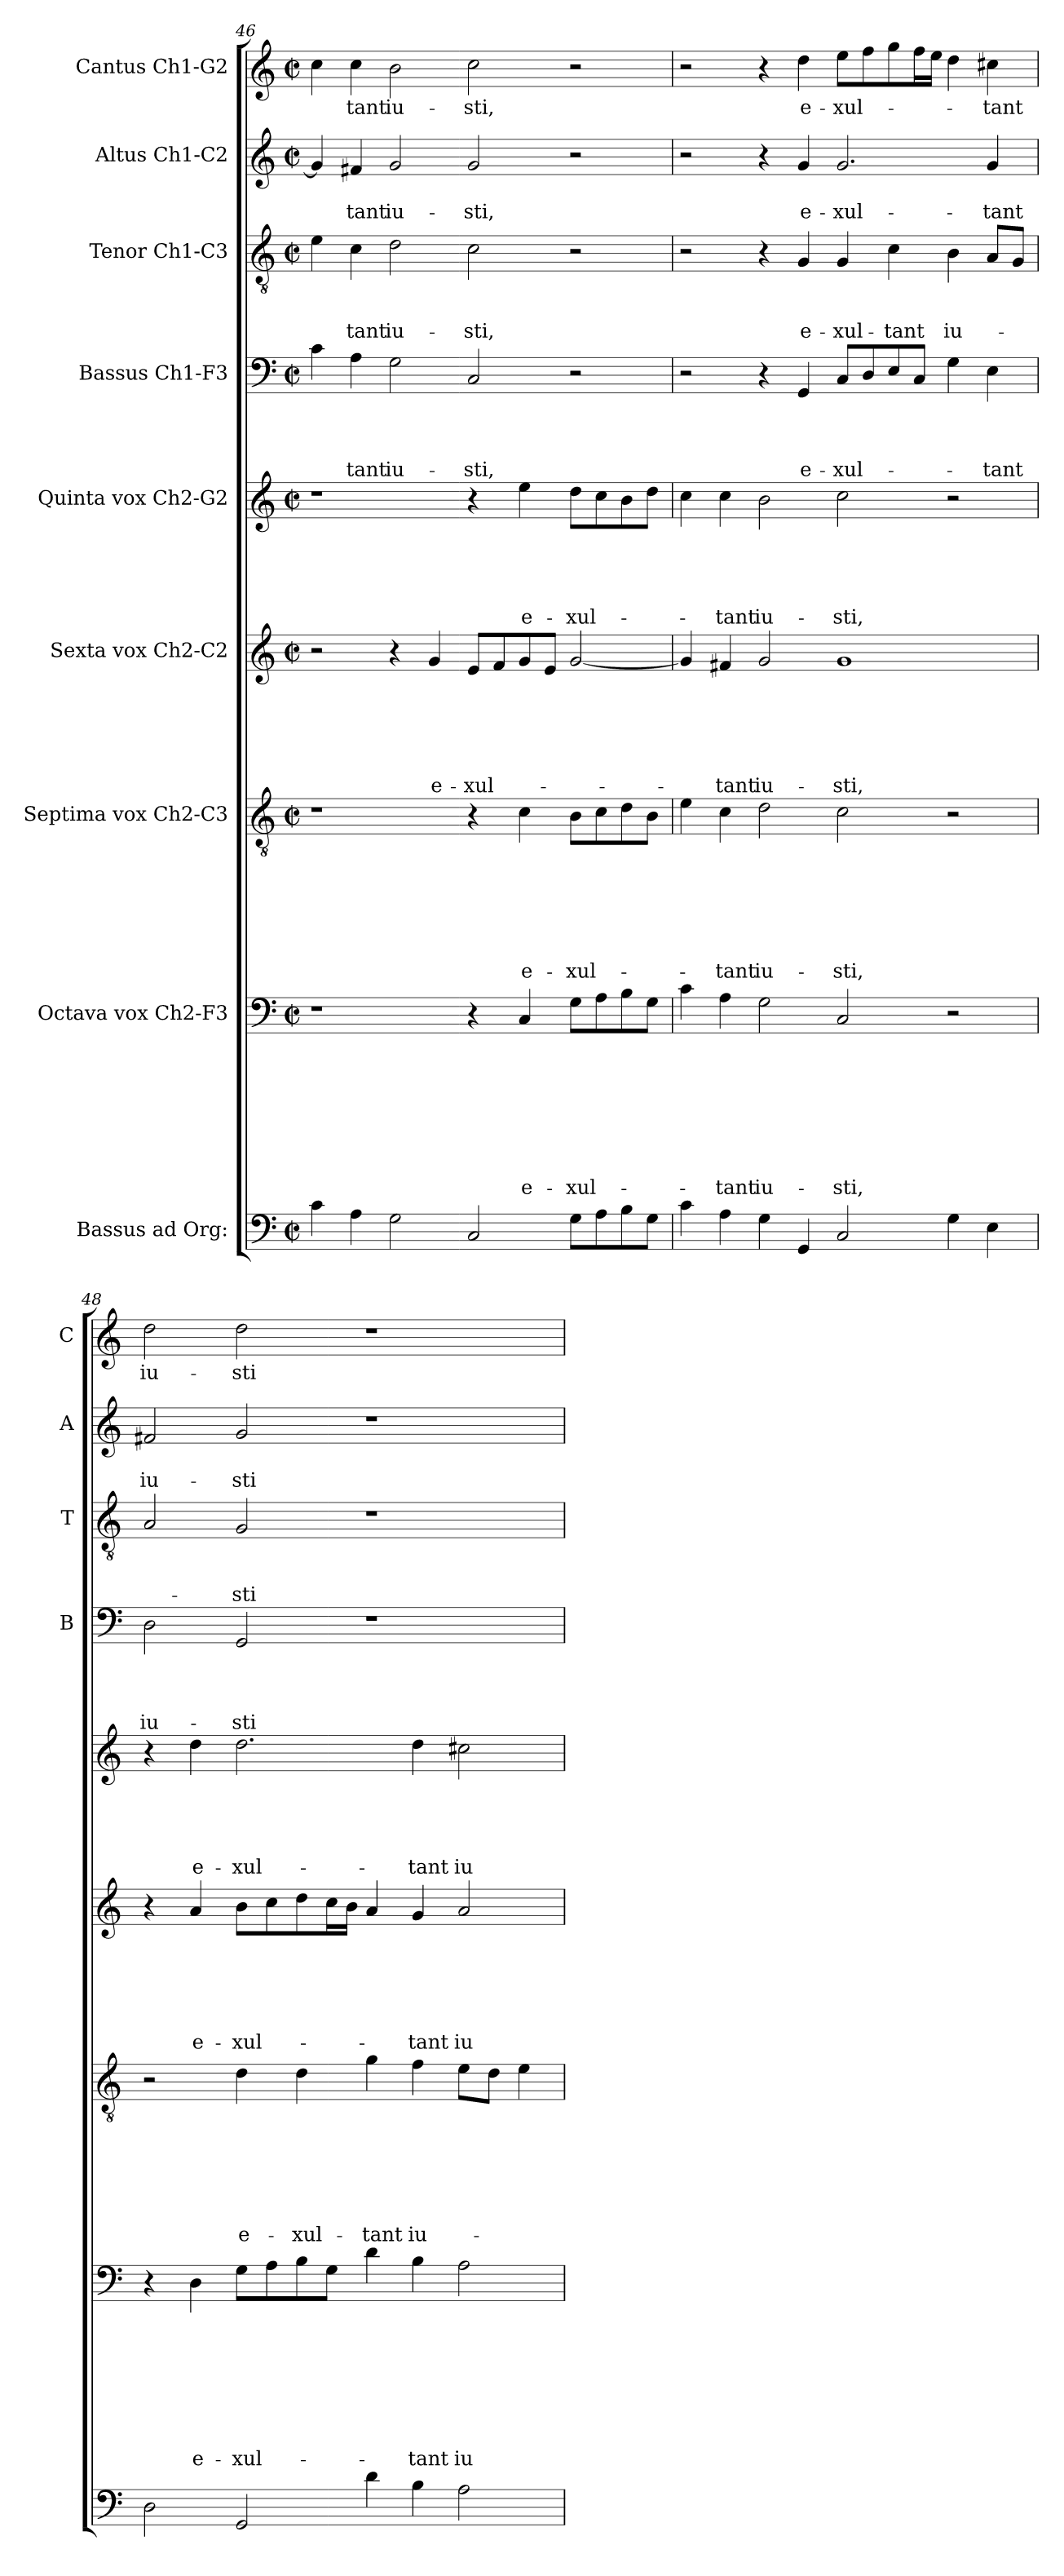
**kern	**kern	**text	**text	**text	**text	**text	**text	**text	**text	**kern	**text	**text	**text	**text	**text	**text	**text	**kern	**text	**text	**text	**text	**text	**text	**kern	**text	**text	**text	**text	**text	**kern	**text	**text	**text	**text	**kern	**text	**text	**text	**kern	**text	**text	**kern	**text
*part9	*part8	*part8	*part8	*part8	*part8	*part8	*part8	*part8	*part8	*part7	*part7	*part7	*part7	*part7	*part7	*part7	*part7	*part6	*part6	*part6	*part6	*part6	*part6	*part6	*part5	*part5	*part5	*part5	*part5	*part5	*part4	*part4	*part4	*part4	*part4	*part3	*part3	*part3	*part3	*part2	*part2	*part2	*part1	*part1
*staff9	*staff8	*staff8	*staff8	*staff8	*staff8	*staff8	*staff8	*staff8	*staff8	*staff7	*staff7	*staff7	*staff7	*staff7	*staff7	*staff7	*staff7	*staff6	*staff6	*staff6	*staff6	*staff6	*staff6	*staff6	*staff5	*staff5	*staff5	*staff5	*staff5	*staff5	*staff4	*staff4	*staff4	*staff4	*staff4	*staff3	*staff3	*staff3	*staff3	*staff2	*staff2	*staff2	*staff1	*staff1
*I"Bassus ad Org:	*I"Octava vox Ch2-F3	*	*	*	*	*	*	*	*	*I"Septima vox Ch2-C3	*	*	*	*	*	*	*	*I"Sexta vox Ch2-C2	*	*	*	*	*	*	*I"Quinta vox Ch2-G2	*	*	*	*	*	*I"Bassus Ch1-F3	*	*	*	*	*I"Tenor Ch1-C3	*	*	*	*I"Altus Ch1-C2	*	*	*I"Cantus Ch1-G2	*
*	*	*	*	*	*	*	*	*	*	*	*	*	*	*	*	*	*	*	*	*	*	*	*	*	*	*	*	*	*	*	*I'B	*	*	*	*	*I'T	*	*	*	*I'A	*	*	*I'C	*
*clefF4	*clefF4	*	*	*	*	*	*	*	*	*clefGv2	*	*	*	*	*	*	*	*clefG2	*	*	*	*	*	*	*clefG2	*	*	*	*	*	*clefF4	*	*	*	*	*clefGv2	*	*	*	*clefG2	*	*	*clefG2	*
*k[]	*k[]	*	*	*	*	*	*	*	*	*k[]	*	*	*	*	*	*	*	*k[]	*	*	*	*	*	*	*k[]	*	*	*	*	*	*k[]	*	*	*	*	*k[]	*	*	*	*k[]	*	*	*k[]	*
*C:	*C:	*	*	*	*	*	*	*	*	*C:	*	*	*	*	*	*	*	*C:	*	*	*	*	*	*	*C:	*	*	*	*	*	*C:	*	*	*	*	*C:	*	*	*	*C:	*	*	*C:	*
*M2/2	*M2/2	*	*	*	*	*	*	*	*	*M2/2	*	*	*	*	*	*	*	*M2/2	*	*	*	*	*	*	*M2/2	*	*	*	*	*	*M2/2	*	*	*	*	*M2/2	*	*	*	*M2/2	*	*	*M2/2	*
*met(c|)	*met(c|)	*	*	*	*	*	*	*	*	*met(c|)	*	*	*	*	*	*	*	*met(c|)	*	*	*	*	*	*	*met(c|)	*	*	*	*	*	*met(c|)	*	*	*	*	*met(c|)	*	*	*	*met(c|)	*	*	*met(c|)	*
=46	=46	=46	=46	=46	=46	=46	=46	=46	=46	=46	=46	=46	=46	=46	=46	=46	=46	=46	=46	=46	=46	=46	=46	=46	=46	=46	=46	=46	=46	=46	=46	=46	=46	=46	=46	=46	=46	=46	=46	=46	=46	=46	=46	=46
4c\	1r	.	.	.	.	.	.	.	.	1r	.	.	.	.	.	.	.	2r	.	.	.	.	.	.	1r	.	.	.	.	.	4c\	.	.	.	.	4e\	.	.	.	4g/]	.	.	4cc\	.
!	!	!	!	!	!	!	!	!	!	!	!	!	!	!	!	!	!	!	!	!	!	!	!	!	!	!	!	!	!	!	!	!	!	!	!LO:LY:b	!	!	!	!LO:LY:b	!	!	!LO:LY:b	!	!LO:LY:b
4A\	.	.	.	.	.	.	.	.	.	.	.	.	.	.	.	.	.	.	.	.	.	.	.	.	.	.	.	.	.	.	4A\	.	.	.	-tant	4c\	.	.	-tant	4f#X/	.	-tant	4cc\	-tant
!	!	!	!	!	!	!	!	!	!	!	!	!	!	!	!	!	!	!	!	!	!	!	!	!	!	!	!	!	!	!	!	!	!	!	!LO:LY:b	!	!	!	!LO:LY:b	!	!	!LO:LY:b	!	!LO:LY:b
2G\	.	.	.	.	.	.	.	.	.	.	.	.	.	.	.	.	.	4r	.	.	.	.	.	.	.	.	.	.	.	.	2G\	.	.	.	iu-	2d\	.	.	iu-	2g/	.	iu-	2b\	iu-
!	!	!	!	!	!	!	!	!	!	!	!	!	!	!	!	!	!	!	!	!	!	!	!	!LO:LY:b	!	!	!	!	!	!	!	!	!	!	!	!	!	!	!	!	!	!	!	!
.	.	.	.	.	.	.	.	.	.	.	.	.	.	.	.	.	.	4g/	.	.	.	.	.	e-	.	.	.	.	.	.	.	.	.	.	.	.	.	.	.	.	.	.	.	.
!	!	!	!	!	!	!	!	!	!	!	!	!	!	!	!	!	!	!	!	!	!	!	!	!LO:LY:b	!	!	!	!	!	!	!	!	!	!	!LO:LY:b	!	!	!	!LO:LY:b	!	!	!LO:LY:b	!	!LO:LY:b
2C/	4r	.	.	.	.	.	.	.	.	4r	.	.	.	.	.	.	.	8e/L	.	.	.	.	.	-xul-	4r	.	.	.	.	.	2C/	.	.	.	-sti,	2c\	.	.	-sti,	2g/	.	-sti,	2cc\	-sti,
.	.	.	.	.	.	.	.	.	.	.	.	.	.	.	.	.	.	8f/	.	.	.	.	.	.	.	.	.	.	.	.	.	.	.	.	.	.	.	.	.	.	.	.	.	.
!	!	!	!	!	!	!	!	!	!LO:LY:b	!	!	!	!	!	!	!	!LO:LY:b	!	!	!	!	!	!	!	!	!	!	!	!	!LO:LY:b	!	!	!	!	!	!	!	!	!	!	!	!	!	!
.	4C/	.	.	.	.	.	.	.	e-	4c\	.	.	.	.	.	.	e-	8g/	.	.	.	.	.	.	4ee\	.	.	.	.	e-	.	.	.	.	.	.	.	.	.	.	.	.	.	.
.	.	.	.	.	.	.	.	.	.	.	.	.	.	.	.	.	.	8e/J	.	.	.	.	.	.	.	.	.	.	.	.	.	.	.	.	.	.	.	.	.	.	.	.	.	.
!	!	!	!	!	!	!	!	!	!LO:LY:b	!	!	!	!	!	!	!	!LO:LY:b	!	!	!	!	!	!	!	!	!	!	!	!	!LO:LY:b	!	!	!	!	!	!	!	!	!	!	!	!	!	!
8G\L	8G\L	.	.	.	.	.	.	.	-xul-	8B\L	.	.	.	.	.	.	-xul-	[2g/	.	.	.	.	.	.	8dd\L	.	.	.	.	-xul-	2r	.	.	.	.	2r	.	.	.	2r	.	.	2r	.
8A\	8A\	.	.	.	.	.	.	.	.	8c\	.	.	.	.	.	.	.	.	.	.	.	.	.	.	8cc\	.	.	.	.	.	.	.	.	.	.	.	.	.	.	.	.	.	.	.
8B\	8B\	.	.	.	.	.	.	.	.	8d\	.	.	.	.	.	.	.	.	.	.	.	.	.	.	8b\	.	.	.	.	.	.	.	.	.	.	.	.	.	.	.	.	.	.	.
8G\J	8G\J	.	.	.	.	.	.	.	.	8B\J	.	.	.	.	.	.	.	.	.	.	.	.	.	.	8dd\J	.	.	.	.	.	.	.	.	.	.	.	.	.	.	.	.	.	.	.
=47	=47	=47	=47	=47	=47	=47	=47	=47	=47	=47	=47	=47	=47	=47	=47	=47	=47	=47	=47	=47	=47	=47	=47	=47	=47	=47	=47	=47	=47	=47	=47	=47	=47	=47	=47	=47	=47	=47	=47	=47	=47	=47	=47	=47
4c\	4c\	.	.	.	.	.	.	.	.	4e\	.	.	.	.	.	.	.	4g/]	.	.	.	.	.	.	4cc\	.	.	.	.	.	2r	.	.	.	.	2r	.	.	.	2r	.	.	2r	.
!	!	!	!	!	!	!	!	!	!LO:LY:b	!	!	!	!	!	!	!	!LO:LY:b	!	!	!	!	!	!	!LO:LY:b	!	!	!	!	!	!LO:LY:b	!	!	!	!	!	!	!	!	!	!	!	!	!	!
4A\	4A\	.	.	.	.	.	.	.	-tant	4c\	.	.	.	.	.	.	-tant	4f#X/	.	.	.	.	.	-tant	4cc\	.	.	.	.	-tant	.	.	.	.	.	.	.	.	.	.	.	.	.	.
!	!	!	!	!	!	!	!	!	!LO:LY:b	!	!	!	!	!	!	!	!LO:LY:b	!	!	!	!	!	!	!LO:LY:b	!	!	!	!	!	!LO:LY:b	!	!	!	!	!	!	!	!	!	!	!	!	!	!
4G\	2G\	.	.	.	.	.	.	.	iu-	2d\	.	.	.	.	.	.	iu-	2g/	.	.	.	.	.	iu-	2b\	.	.	.	.	iu-	4r	.	.	.	.	4r	.	.	.	4r	.	.	4r	.
!	!	!	!	!	!	!	!	!	!	!	!	!	!	!	!	!	!	!	!	!	!	!	!	!	!	!	!	!	!	!	!	!	!	!	!LO:LY:b	!	!	!	!LO:LY:b	!	!	!LO:LY:b	!	!LO:LY:b
4GG/	.	.	.	.	.	.	.	.	.	.	.	.	.	.	.	.	.	.	.	.	.	.	.	.	.	.	.	.	.	.	4GG/	.	.	.	e-	4G/	.	.	e-	4g/	.	e-	4dd\	e-
!	!	!	!	!	!	!	!	!	!LO:LY:b	!	!	!	!	!	!	!	!LO:LY:b	!	!	!	!	!	!	!LO:LY:b	!	!	!	!	!	!LO:LY:b	!	!	!	!	!LO:LY:b	!	!	!	!LO:LY:b	!	!	!LO:LY:b	!	!LO:LY:b
2C/	2C/	.	.	.	.	.	.	.	-sti,	2c\	.	.	.	.	.	.	-sti,	1g	.	.	.	.	.	-sti,	2cc\	.	.	.	.	-sti,	8C/L	.	.	.	-xul-	4G/	.	.	-xul-	2.g/	.	-xul-	8ee\L	-xul-
.	.	.	.	.	.	.	.	.	.	.	.	.	.	.	.	.	.	.	.	.	.	.	.	.	.	.	.	.	.	.	8D/	.	.	.	.	.	.	.	.	.	.	.	8ff\	.
!	!	!	!	!	!	!	!	!	!	!	!	!	!	!	!	!	!	!	!	!	!	!	!	!	!	!	!	!	!	!	!	!	!	!	!	!	!	!	!LO:LY:b	!	!	!	!	!
.	.	.	.	.	.	.	.	.	.	.	.	.	.	.	.	.	.	.	.	.	.	.	.	.	.	.	.	.	.	.	8E/	.	.	.	.	4c\	.	.	-tant	.	.	.	8gg\	.
.	.	.	.	.	.	.	.	.	.	.	.	.	.	.	.	.	.	.	.	.	.	.	.	.	.	.	.	.	.	.	8C/J	.	.	.	.	.	.	.	.	.	.	.	16ff\L	.
.	.	.	.	.	.	.	.	.	.	.	.	.	.	.	.	.	.	.	.	.	.	.	.	.	.	.	.	.	.	.	.	.	.	.	.	.	.	.	.	.	.	.	16ee\JJ	.
!	!	!	!	!	!	!	!	!	!	!	!	!	!	!	!	!	!	!	!	!	!	!	!	!	!	!	!	!	!	!	!	!	!	!	!	!	!	!	!LO:LY:b	!	!	!	!	!
4G\	2r	.	.	.	.	.	.	.	.	2r	.	.	.	.	.	.	.	.	.	.	.	.	.	.	2r	.	.	.	.	.	4G\	.	.	.	.	4B\	.	.	iu-	.	.	.	4dd\	.
!	!	!	!	!	!	!	!	!	!	!	!	!	!	!	!	!	!	!	!	!	!	!	!	!	!	!	!	!	!	!	!	!	!	!	!LO:LY:b	!	!	!	!	!	!	!LO:LY:b	!	!LO:LY:b
4E\	.	.	.	.	.	.	.	.	.	.	.	.	.	.	.	.	.	.	.	.	.	.	.	.	.	.	.	.	.	.	4E\	.	.	.	-tant	8A/L	.	.	.	4g/	.	-tant	4cc#X\	-tant
.	.	.	.	.	.	.	.	.	.	.	.	.	.	.	.	.	.	.	.	.	.	.	.	.	.	.	.	.	.	.	.	.	.	.	.	8G/J	.	.	.	.	.	.	.	.
=48	=48	=48	=48	=48	=48	=48	=48	=48	=48	=48	=48	=48	=48	=48	=48	=48	=48	=48	=48	=48	=48	=48	=48	=48	=48	=48	=48	=48	=48	=48	=48	=48	=48	=48	=48	=48	=48	=48	=48	=48	=48	=48	=48	=48
!	!	!	!	!	!	!	!	!	!	!	!	!	!	!	!	!	!	!	!	!	!	!	!	!	!	!	!	!	!	!	!	!	!	!	!LO:LY:b	!	!	!	!	!	!	!LO:LY:b	!	!LO:LY:b
2D\	4r	.	.	.	.	.	.	.	.	2r	.	.	.	.	.	.	.	4r	.	.	.	.	.	.	4r	.	.	.	.	.	2D\	.	.	.	iu-	2A/	.	.	.	2f#X/	.	iu-	2dd\	iu-
!	!	!	!	!	!	!	!	!	!LO:LY:b	!	!	!	!	!	!	!	!	!	!	!	!	!	!	!LO:LY:b	!	!	!	!	!	!LO:LY:b	!	!	!	!	!	!	!	!	!	!	!	!	!	!
.	4D\	.	.	.	.	.	.	.	e-	.	.	.	.	.	.	.	.	4a/	.	.	.	.	.	e-	4dd\	.	.	.	.	e-	.	.	.	.	.	.	.	.	.	.	.	.	.	.
!	!	!	!	!	!	!	!	!	!LO:LY:b	!	!	!	!	!	!	!	!LO:LY:b	!	!	!	!	!	!	!LO:LY:b	!	!	!	!	!	!LO:LY:b	!	!	!	!	!LO:LY:b	!	!	!	!LO:LY:b	!	!	!LO:LY:b	!	!LO:LY:b
2GG/	8G\L	.	.	.	.	.	.	.	-xul-	4d\	.	.	.	.	.	.	e-	8b\L	.	.	.	.	.	-xul-	2.dd\	.	.	.	.	-xul-	2GG/	.	.	.	-sti	2G/	.	.	-sti	2g/	.	-sti	2dd\	-sti
.	8A\	.	.	.	.	.	.	.	.	.	.	.	.	.	.	.	.	8cc\	.	.	.	.	.	.	.	.	.	.	.	.	.	.	.	.	.	.	.	.	.	.	.	.	.	.
!	!	!	!	!	!	!	!	!	!	!	!	!	!	!	!	!	!LO:LY:b	!	!	!	!	!	!	!	!	!	!	!	!	!	!	!	!	!	!	!	!	!	!	!	!	!	!	!
.	8B\	.	.	.	.	.	.	.	.	4d\	.	.	.	.	.	.	-xul-	8dd\	.	.	.	.	.	.	.	.	.	.	.	.	.	.	.	.	.	.	.	.	.	.	.	.	.	.
.	8G\J	.	.	.	.	.	.	.	.	.	.	.	.	.	.	.	.	16cc\L	.	.	.	.	.	.	.	.	.	.	.	.	.	.	.	.	.	.	.	.	.	.	.	.	.	.
.	.	.	.	.	.	.	.	.	.	.	.	.	.	.	.	.	.	16b\JJ	.	.	.	.	.	.	.	.	.	.	.	.	.	.	.	.	.	.	.	.	.	.	.	.	.	.
!	!	!	!	!	!	!	!	!	!	!	!	!	!	!	!	!	!LO:LY:b	!	!	!	!	!	!	!	!	!	!	!	!	!	!	!	!	!	!	!	!	!	!	!	!	!	!	!
4d\	4d\	.	.	.	.	.	.	.	.	4g\	.	.	.	.	.	.	-tant	4a/	.	.	.	.	.	.	.	.	.	.	.	.	1r	.	.	.	.	1r	.	.	.	1r	.	.	1r	.
!	!	!	!	!	!	!	!	!	!LO:LY:b	!	!	!	!	!	!	!	!LO:LY:b	!	!	!	!	!	!	!LO:LY:b	!	!	!	!	!	!LO:LY:b	!	!	!	!	!	!	!	!	!	!	!	!	!	!
4B\	4B\	.	.	.	.	.	.	.	-tant	4f\	.	.	.	.	.	.	iu-	4g/	.	.	.	.	.	-tant	4dd\	.	.	.	.	-tant	.	.	.	.	.	.	.	.	.	.	.	.	.	.
!	!	!	!	!	!	!	!	!	!LO:LY:b	!	!	!	!	!	!	!	!	!	!	!	!	!	!	!LO:LY:b	!	!	!	!	!	!LO:LY:b	!	!	!	!	!	!	!	!	!	!	!	!	!	!
2A\	2A\	.	.	.	.	.	.	.	iu-	8e\L	.	.	.	.	.	.	.	2a/	.	.	.	.	.	iu-	2cc#X\	.	.	.	.	iu-	.	.	.	.	.	.	.	.	.	.	.	.	.	.
.	.	.	.	.	.	.	.	.	.	8d\J	.	.	.	.	.	.	.	.	.	.	.	.	.	.	.	.	.	.	.	.	.	.	.	.	.	.	.	.	.	.	.	.	.	.
.	.	.	.	.	.	.	.	.	.	4e\	.	.	.	.	.	.	.	.	.	.	.	.	.	.	.	.	.	.	.	.	.	.	.	.	.	.	.	.	.	.	.	.	.	.
=	=	=	=	=	=	=	=	=	=	=	=	=	=	=	=	=	=	=	=	=	=	=	=	=	=	=	=	=	=	=	=	=	=	=	=	=	=	=	=	=	=	=	=	=
*-	*-	*-	*-	*-	*-	*-	*-	*-	*-	*-	*-	*-	*-	*-	*-	*-	*-	*-	*-	*-	*-	*-	*-	*-	*-	*-	*-	*-	*-	*-	*-	*-	*-	*-	*-	*-	*-	*-	*-	*-	*-	*-	*-	*-
